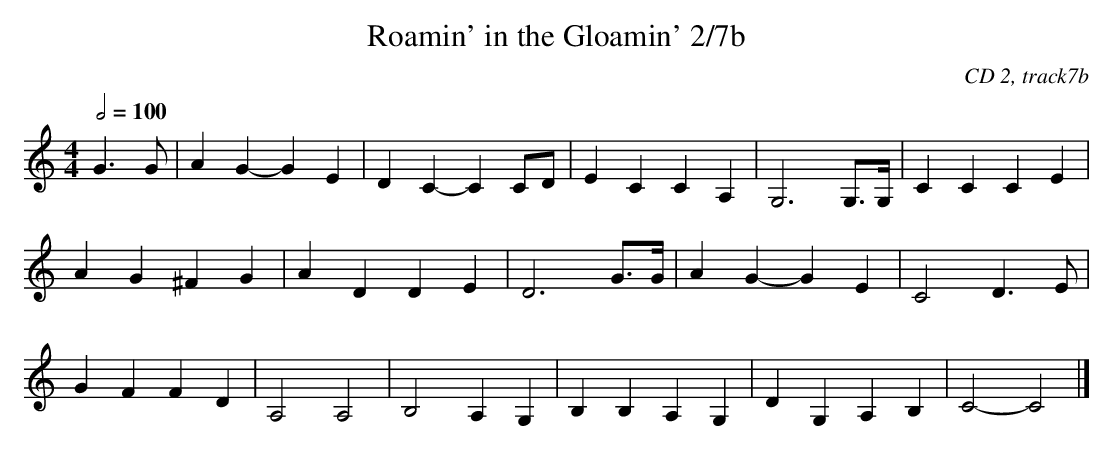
X:1
T:Roamin' in the Gloamin' 2/7b
C:CD 2, track7b
M:4/4
L:1/8
Q:1/2=100
K:C
G3G|A2G2-G2E2|D2C2-C2CD|E2C2C2A,2|G,6G,>G,|C2C2C2E2|
A2G2^F2G2|A2D2D2E2|D6G>G|A2G2-G2E2|C4D3E|
G2F2 F2D2|A,4 A,4|B,4A,2G,2|B,2B,2A,2G,2|D2G,2A,2B,2|C4-C4|]
